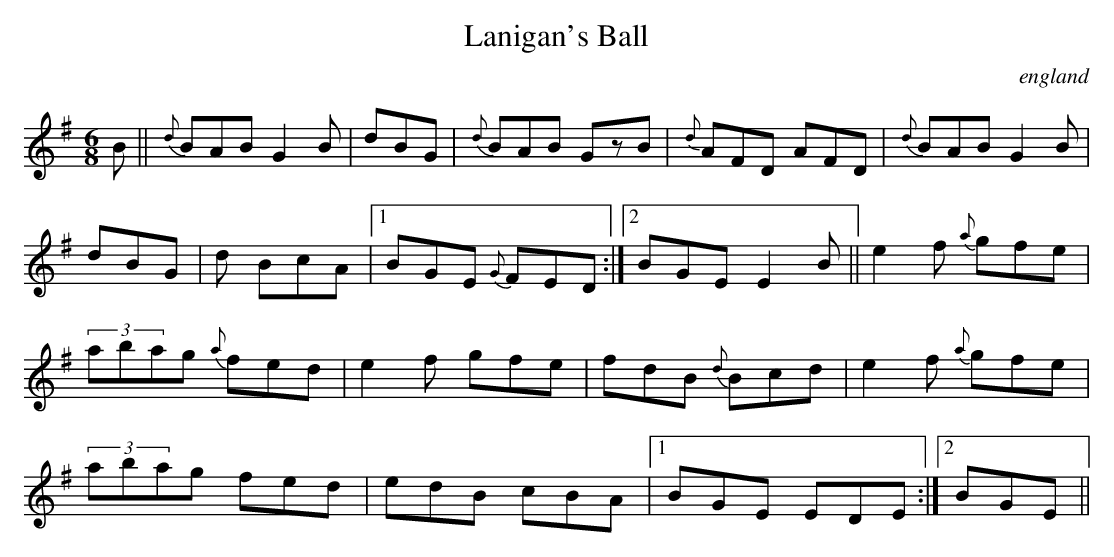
X:1
T:Lanigan's Ball
O:england
M:6/8
K:G
B || {d}BAB G2B | dBG +A3D3+ | {d}BAB GzB | {d}AFD AFD |{d}BAB G2B |
dBG +A3D3+ | +B2D2+d B-cA |1 BGE {G}FED :|2 BGE E2B || e2f {a}gfe |
(3abag {a}fed | e2f gfe | fdB {d}Bcd | e2f {a}gfe |
(3abag fed | edB cBA |1 BGE EDE :|2 BGE +B3E3+ ||
